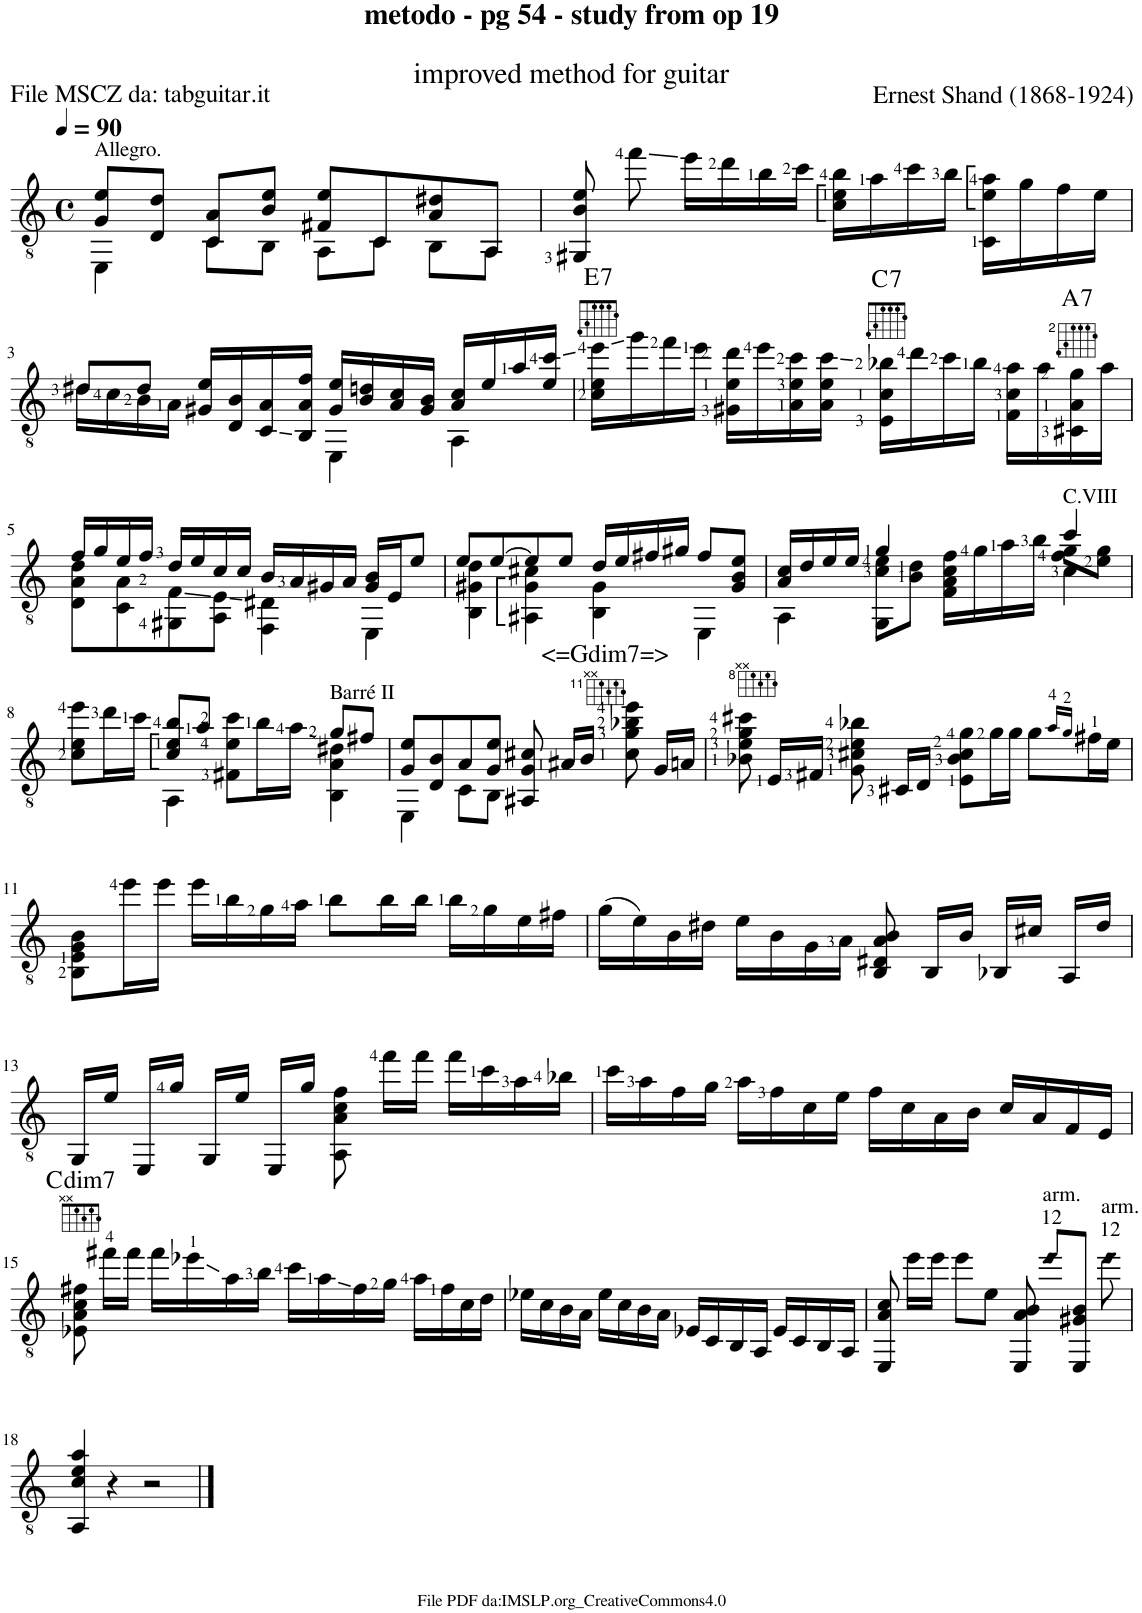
**kern	**harte
*part1	*part1
*staff1	*
*I"Guitar	*
*I'Guit.	*
*clefGv2	*
*k[]	*
*M4/4	*
*met(c)	*
*MM90	*
=1	=1
*^	*
!LO:TX:a:t=Allegro.	!	!
8G/ 8e/L	4EE\	.
8D/ 8d/J	.	.
8C/ 8A/L	8C\L	.
8B/ 8e/J	8BB\J	.
8F#X/ 8e/L	8AA\L	.
8C/	8C\J	.
8A/ 8d#X/	8BB\L	.
8AA/J	8AA\J	.
*v	*v	*
=2	=2
8GG#X/ 8B/ 8e/	.
8ff\	.
16ee\LL	.
16dd\	.
16b\	.
16cc\JJ	.
16c\:: 16e\:: 16b\::LL	.
16a\	.
16cc\	.
16b\JJ	.
16C\:: 16e\:: 16a\::LL	.
16g\	.
16f\	.
16e\JJ	.
!!LO:LB:g=z
=3	=3
*^	*
8d#X/L	16d#\LL	.
.	16c\	.
8d#/J	16B\	.
.	16A\JJ	.
16G#X/ 16e/LL	4ryy	.
16D/ 16B/	.	.
16C/ 16A/	.	.
16BB/ 16A/ 16f/JJ	.	.
16G#/ 16e/LL	4EE\	.
16B/ 16dn/	.	.
16A/ 16c/	.	.
16G#/ 16B/JJ	.	.
16A/ 16c/LL	4AA\	.
16e/	.	.
16a/	.	.
16e/ 16cc/JJ	.	.
*v	*v	*
=4	=4
!	!LO:H:kt=7
16c\ 16e\ 16ee\LL	E:7
16gg\	.
16ff\	.
16ee\JJ	.
16G#X\ 16e\ 16dd\LL	.
16ee\	.
16A\ 16e\ 16cc\	.
16A\ 16e\ 16cc\JJ	.
!	!LO:H:kt=7
16E\ 16c\ 16b-X\LL	C:7
16dd\	.
16cc\	.
16b-\JJ	.
16F\ 16c\ 16a\LL	.
16a\	.
!	!LO:H:kt=7
16C#X\ 16A\ 16g\	A:7
16a\JJ	.
!!LO:LB:g=z
=5	=5
*^	*
16f/LL	8D\ 8A\ 8d\L	.
16g/	.	.
16e/	8C\ 8A\	.
16f/JJ	.	.
16d/LL	8GG#X\ 8F\	.
16e/	.	.
16c/	8AA\ 8E\J	.
16c/JJ	.	.
16B/LL	4FF\ 4D#X\	.
16A/	.	.
16G#X/	.	.
16A/JJ	.	.
16G#/ 16B/LL	4EE\	.
16E/J	.	.
8e/J	.	.
=6	=6	=6
8e/L	4BB\ 4G#X\ 4d\	.
[8e/	.	.
8e/]	4AA#X\:: 4G#\:: 4c#X\::	.
8e/J	.	.
16d/LL	4BB\ 4G#\	.
16e/	.	.
16f#X/	.	.
16g#X/JJ	.	.
8f#/L	4EE\	.
8G#/ 8B/ 8e/J	.	.
=7	=7	=7
*	*^	*
16A/ 16c/LL	4AA\	2.ryy	.
16d/	.	.	.
16e/	.	.	.
16e/JJ	.	.	.
4g/	8GG\ 8c\ 8e\L	.	.
.	8B\ 8d\J	.	.
16F\ 16A\ 16c\ 16f\LL	4ryy	.	.
16g\	.	.	.
16a\	.	.	.
16b\JJ	.	.	.
!LO:TX:a:t=C.VIII	!	!	!
4cc/	8f\ 8g\L	4c\	.
.	8e\ 8g\J	.	.
*	*v	*v	*
!!LO:LB:g=z
=8	=8	=8
8c\ 8e\ 8ee\L	4ryy	.
16dd\L	.	.
16cc\JJ	.	.
8c/:: 8e/:: 8b/::L	4AA\	.
8a/J	.	.
8F#X\ 8e\ 8cc\L	4ryy	.
16b\L	.	.
16a\JJ	.	.
!LO:TX:a:t=Barré II	!	!
8g/L	4BB\ 4A\ 4d#X\	.
8f#X/J	.	.
=9	=9	=9
8G/ 8e/L	4EE\	.
8D/ 8B/	.	.
8A/	8C\L	.
8G/ 8e/J	8BB\J	.
8AA#X/ 8G/ 8c#X/	2ryy	.
16A#X/LL	.	.
16B/JJ	.	.
!	!	!LO:H:kt=<=Gdim7=>
8c#\ 8g\ 8b-X\ 8ee\	.	N
16G/LL	.	.
16An/JJ	.	.
*v	*v	*
=10	=10
8B-X\ 8e\ 8g\ 8cc#X\	.
16E/LL	.
16F#X/JJ	.
8G\ 8c#X\ 8e\ 8b-X\	.
16C#X/LL	.
16D/JJ	.
8E\ 8B-\ 8c#\ 8g\L	.
16g\L	.
16g\JJ	.
8g\L	.
16qa/LL	.
16qg/JJ	.
16f#X\L	.
16e\JJ	.
!!LO:LB:g=z
=11	=11
8BB\ 8E\ 8G\ 8B\L	.
16ee\L	.
16ee\JJ	.
16ee\LL	.
16b\	.
16g\	.
16a\JJ	.
8b\L	.
16b\L	.
16b\JJ	.
16b\LL	.
16g\	.
16e\	.
16f#X\JJ	.
=12	=12
(16g\LL	.
16e\)	.
16B\	.
16d#X\JJ	.
16e\LL	.
16B\	.
16G\	.
16A\JJ	.
8BB/ 8D#X/ 8A/ 8B/	.
16BB/LL	.
16B/JJ	.
16BB-X/LL	.
16c#X/JJ	.
16AA/LL	.
16d#/JJ	.
!!LO:LB:g=z
=13	=13
16GG/LL	.
16e/JJ	.
16EE/LL	.
16g/JJ	.
16GG/LL	.
16e/JJ	.
16EE/LL	.
16g/JJ	.
8AA\ 8A\ 8c\ 8f\	.
16ff\LL	.
16ff\JJ	.
16ff\LL	.
16cc\	.
16a\	.
16b-X\JJ	.
=14	=14
16cc\LL	.
16a\	.
16f\	.
16g\JJ	.
16a\LL	.
16f\	.
16c\	.
16e\JJ	.
16f\LL	.
16c\	.
16A\	.
16B\JJ	.
16c/LL	.
16A/	.
16F/	.
16E/JJ	.
!!LO:LB:g=z
=15	=15
!	!LO:H:kt=dim7
8E-X\ 8A\ 8c\ 8f#X\	C:dim7
16ff#X\LL	.
16ff#\JJ	.
16ff#\LL	.
16ee-X\	.
16a\	.
16b\JJ	.
16cc\LL	.
16a\	.
16f#\	.
16g\JJ	.
16a\LL	.
16f#\	.
16c\	.
16d\JJ	.
=16	=16
16e-X\LL	.
16c\	.
16B\	.
16A\JJ	.
16e-\LL	.
16c\	.
16B\	.
16A\JJ	.
16E-X/LL	.
16C/	.
16BB/	.
16AA/JJ	.
16E-/LL	.
16C/	.
16BB/	.
16AA/JJ	.
=17	=17
8EE/ 8A/ 8c/	.
16ee\LL	.
16ee\JJ	.
8ee\L	.
8e\J	.
8EE/ 8A/ 8B/	.
!LO:TX:a:t=arm.	!
!LO:TX:a:t=12	!
!LO:N:head=diamond	!
8ee/L	.
8EE/ 8G#X/ 8B/J	.
!LO:TX:a:t=arm.	!
!LO:TX:a:t=12	!
!LO:N:head=diamond	!
8ee\	.
!!LO:LB:g=z
=18	=18
4AA/ 4c/ 4e/ 4a/	.
4r	.
2r	.
==	==
*-	*-
